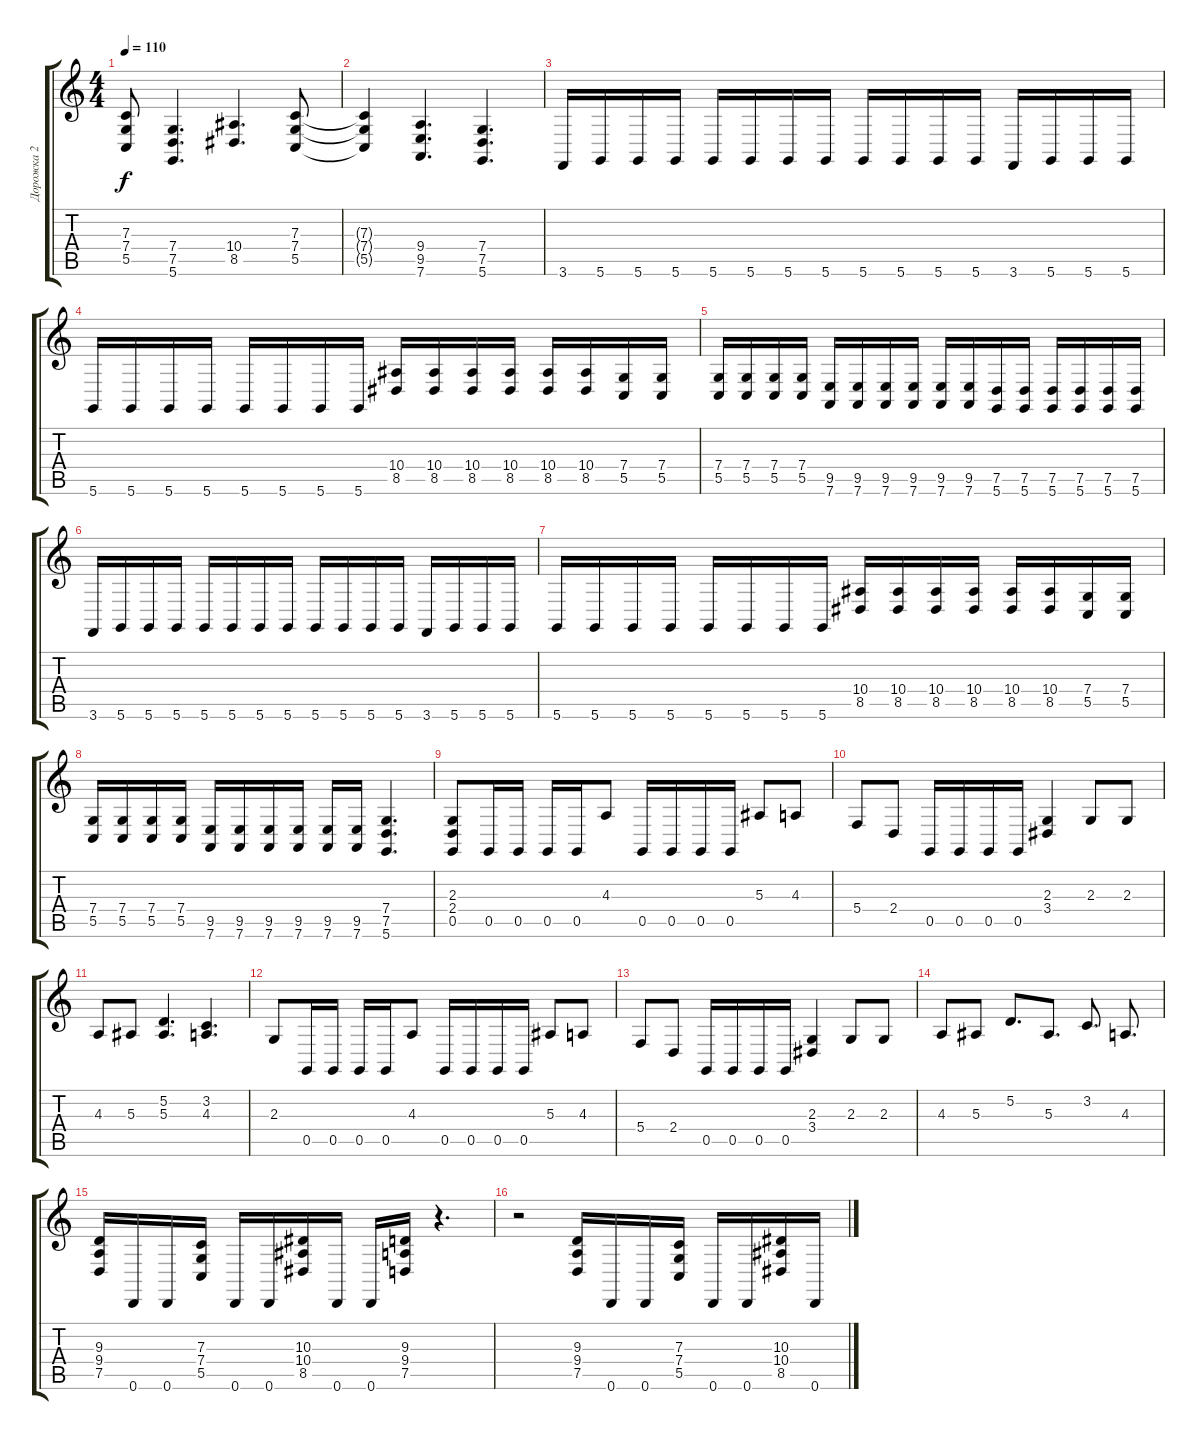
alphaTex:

\track ("Дорожка 2" "Дорожка 2") {instrument stringensemble1}
\staff {score tabs}
\tuning (D4 A3 F3 C3 G2 D2) {hide}
\ts (4 4)
\tempo 110
\clef g2
\ks c
(7.3{t} 7.4{t} 5.5{t}).8{dy f} (7.4 7.5 5.6).4{d} (10.4 8.5).4{d} (7.3 7.4 5.5).8 |
(7.3{t} 7.4{t} 5.5{t}).4 (9.4 9.5 7.6).4{d} (7.4 7.5 5.6).4{d} |
3.6.16 5.6.16 5.6.16 5.6.16 5.6.16 5.6.16 5.6.16 5.6.16 5.6.16 5.6.16 5.6.16 5.6.16 3.6.16 5.6.16 5.6.16 5.6.16 |
5.6.16 5.6.16 5.6.16 5.6.16 5.6.16 5.6.16 5.6.16 5.6.16 (10.4 8.5).16 (10.4 8.5).16 (10.4 8.5).16 (10.4 8.5).16 (10.4 8.5).16 (10.4 8.5).16 (7.4 5.5).16 (7.4 5.5).16 |
(7.4 5.5).16 (7.4 5.5).16 (7.4 5.5).16 (7.4 5.5).16 (9.5 7.6).16 (9.5 7.6).16 (9.5 7.6).16 (9.5 7.6).16 (9.5 7.6).16 (9.5 7.6).16 (7.5 5.6).16 (7.5 5.6).16 (7.5 5.6).16 (7.5 5.6).16 (7.5 5.6).16 (7.5 5.6).16 |
3.6.16 5.6.16 5.6.16 5.6.16 5.6.16 5.6.16 5.6.16 5.6.16 5.6.16 5.6.16 5.6.16 5.6.16 3.6.16 5.6.16 5.6.16 5.6.16 |
5.6.16 5.6.16 5.6.16 5.6.16 5.6.16 5.6.16 5.6.16 5.6.16 (10.4 8.5).16 (10.4 8.5).16 (10.4 8.5).16 (10.4 8.5).16 (10.4 8.5).16 (10.4 8.5).16 (7.4 5.5).16 (7.4 5.5).16 |
(7.4 5.5).16 (7.4 5.5).16 (7.4 5.5).16 (7.4 5.5).16 (9.5 7.6).16 (9.5 7.6).16 (9.5 7.6).16 (9.5 7.6).16 (9.5 7.6).16 (9.5 7.6).16 (7.4 7.5 5.6).4{d} |
(2.3 2.4 0.5).8 0.5.16 0.5.16 0.5.16 0.5.16 4.3.8 0.5.16 0.5.16 0.5.16 0.5.16 5.3.8 4.3.8 |
5.4.8 2.4.8 0.5.16 0.5.16 0.5.16 0.5.16 (2.3 3.4).4 2.3.8 2.3.8 |
4.3.8 5.3.8 (5.2 5.3).4{d} (3.2 4.3).4{d} |
2.3.8 0.5.16 0.5.16 0.5.16 0.5.16 4.3.8 0.5.16 0.5.16 0.5.16 0.5.16 5.3.8 4.3.8 |
5.4.8 2.4.8 0.5.16 0.5.16 0.5.16 0.5.16 (2.3 3.4).4 2.3.8 2.3.8 |
4.3.8 5.3.8 5.2.8{d} 5.3.8{d} 3.2.8{d} 4.3.8{d} |
(9.3 9.4 7.5).16 0.6.16 0.6.16 (7.3 7.4 5.5).16 0.6.16 0.6.16 (10.3 10.4 8.5).16 0.6.16 0.6.16 (9.3 9.4 7.5).16 r.4{d} |
r.2 (9.3 9.4 7.5).16 0.6.16 0.6.16 (7.3 7.4 5.5).16 0.6.16 0.6.16 (10.3 10.4 8.5).16 0.6.16
